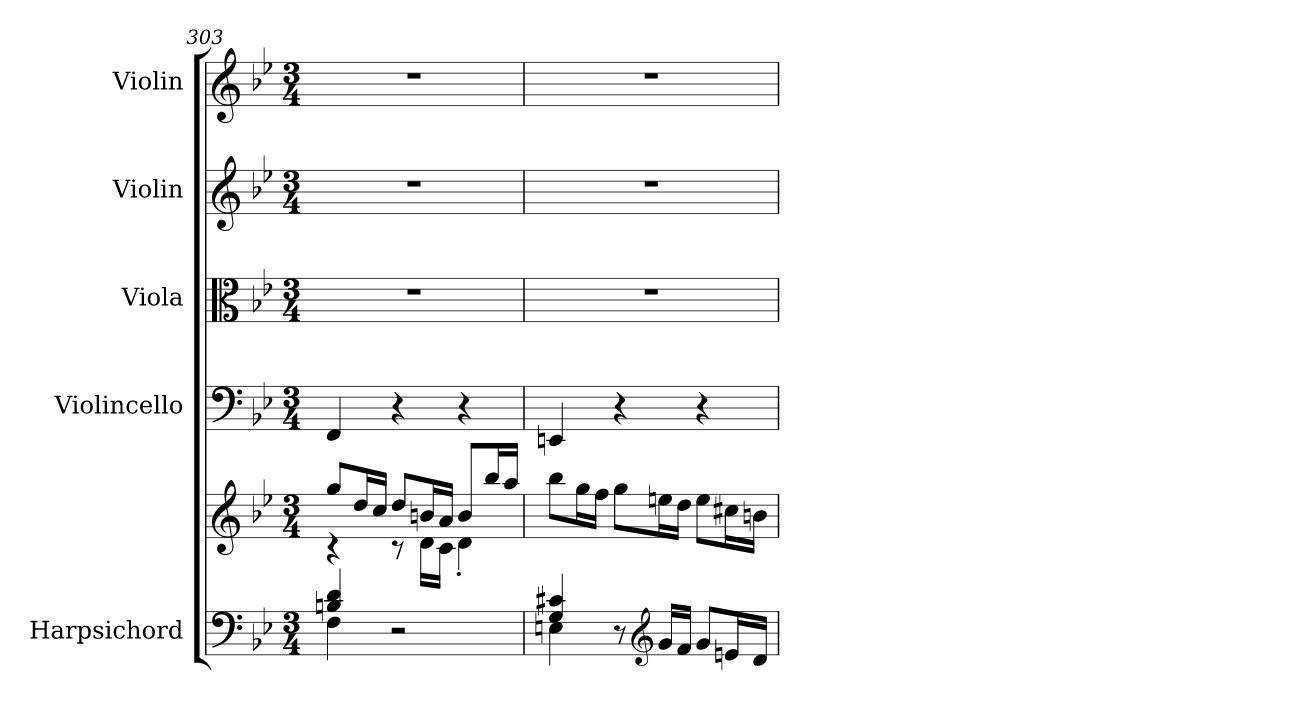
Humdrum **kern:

**kern	**kern	**kern	**kern	**kern	**kern
*part5	*part5	*part4	*part3	*part2	*part1
*staff6	*staff5	*staff4	*staff3	*staff2	*staff1
*I"Harpsichord	*	*I"Violincello	*I"Viola	*I"Violin	*I"Violin
*I'Hpschd	*	*I'Vc	*I'Vla	*I'Vln	*I'Vln
*clefF4	*clefG2	*clefF4	*clefC3	*clefG2	*clefG2
*k[b-e-]	*k[b-e-]	*k[b-e-]	*k[b-e-]	*k[b-e-]	*k[b-e-]
*M3/4	*M3/4	*M3/4	*M3/4	*M3/4	*M3/4
=303	=303	=303	=303	=303	=303
*^	*^	*	*	*	*
4Bn/ 4d/	4F\	8gg/L	4r	4FF/	2.r	2.r	2.r
.	.	16dd/L	.	.	.	.	.
.	.	16cc/JJ	.	.	.	.	.
2r	2ryy	8dd/L	8r	4r	.	.	.
.	.	16bn/L	16d\LL	.	.	.	.
.	.	16a/JJ	16c\JJ	.	.	.	.
.	.	8b/L	4d'\	4r	.	.	.
.	.	16bb-/L	.	.	.	.	.
.	.	16aa/JJ	.	.	.	.	.
*	*	*v	*v	*	*	*	*
=304	=304	=304	=304	=304	=304	=304
4G/ 4c#X/	4En\	8bb-\L	4EEn/	2.r	2.r	2.r
.	.	16gg\L	.	.	.	.
.	.	16ff\JJ	.	.	.	.
8r	2ryy	8gg\L	4r	.	.	.
*clefG2	*	*	*	*	*	*
16g/LL	.	16een\L	.	.	.	.
16f/JJ	.	16dd\JJ	.	.	.	.
8g/L	.	8ee\L	4r	.	.	.
16en/L	.	16cc#X\L	.	.	.	.
16d/JJ	.	16bn\JJ	.	.	.	.
*v	*v	*	*	*	*	*
=	=	=	=	=	=
*-	*-	*-	*-	*-	*-
